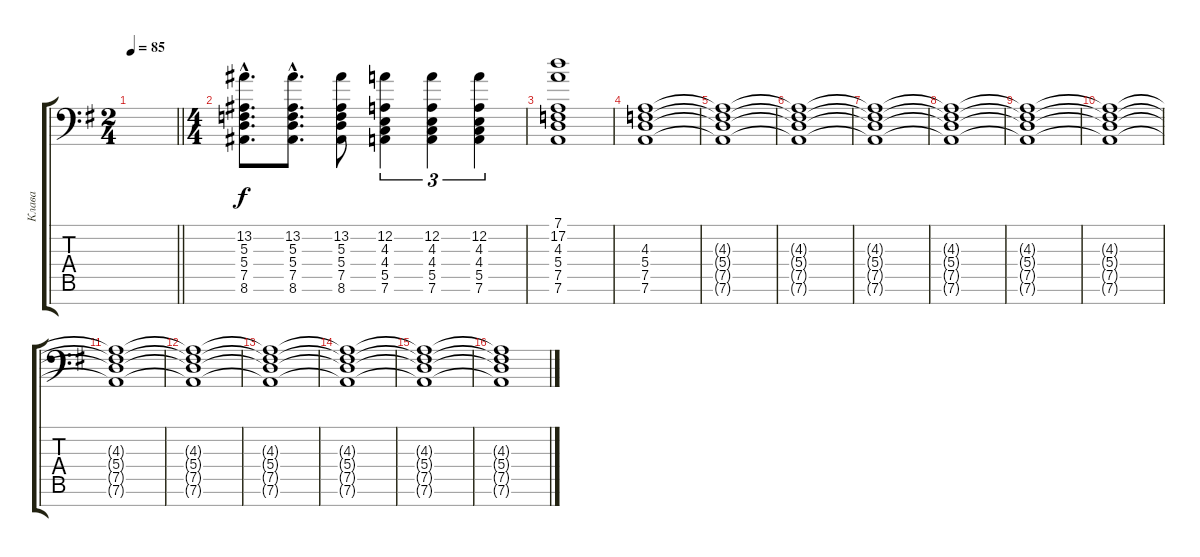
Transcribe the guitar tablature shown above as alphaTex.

\track ("Клава" "Клава") {instrument synthstrings1}
\staff {score tabs}
\tuning (D4 A3 F3 C3 G2 D2 A1) {hide}
\ts (2 4)
\tempo 85
\clef f4
\barLineRight lightlight
\ks eminor
|
\ts (4 4)
(13.2{hac} 5.3{hac} 5.4{hac} 7.5{hac} 8.6{hac}).8{d volume 12} (13.2{hac} 5.3{hac} 5.4{hac} 7.5{hac} 8.6{hac}).8{d} (13.2 5.3 5.4 7.5 8.6).8 (12.2 4.3 4.4 5.5 7.6).4{tu (3 2)} (12.2 4.3 4.4 5.5 7.6).4{tu (3 2)} (12.2 4.3 4.4 5.5 7.6).4{tu (3 2)} |
(7.1 17.2 4.3 5.4 7.5 7.6).1 |
(4.3 5.4 7.5 7.6).1 |
(4.3{t} 5.4{t} 7.5{t} 7.6{t}).1 |
(4.3{t} 5.4{t} 7.5{t} 7.6{t}).1 |
(4.3{t} 5.4{t} 7.5{t} 7.6{t}).1 |
(4.3{t} 5.4{t} 7.5{t} 7.6{t}).1 |
(4.3{t} 5.4{t} 7.5{t} 7.6{t}).1 |
(4.3{t} 5.4{t} 7.5{t} 7.6{t}).1 |
(4.3{t} 5.4{t} 7.5{t} 7.6{t}).1 |
(4.3{t} 5.4{t} 7.5{t} 7.6{t}).1 |
(4.3{t} 5.4{t} 7.5{t} 7.6{t}).1 |
(4.3{t} 5.4{t} 7.5{t} 7.6{t}).1 |
(4.3{t} 5.4{t} 7.5{t} 7.6{t}).1 |
(4.3{t} 5.4{t} 7.5{t} 7.6{t}).1
